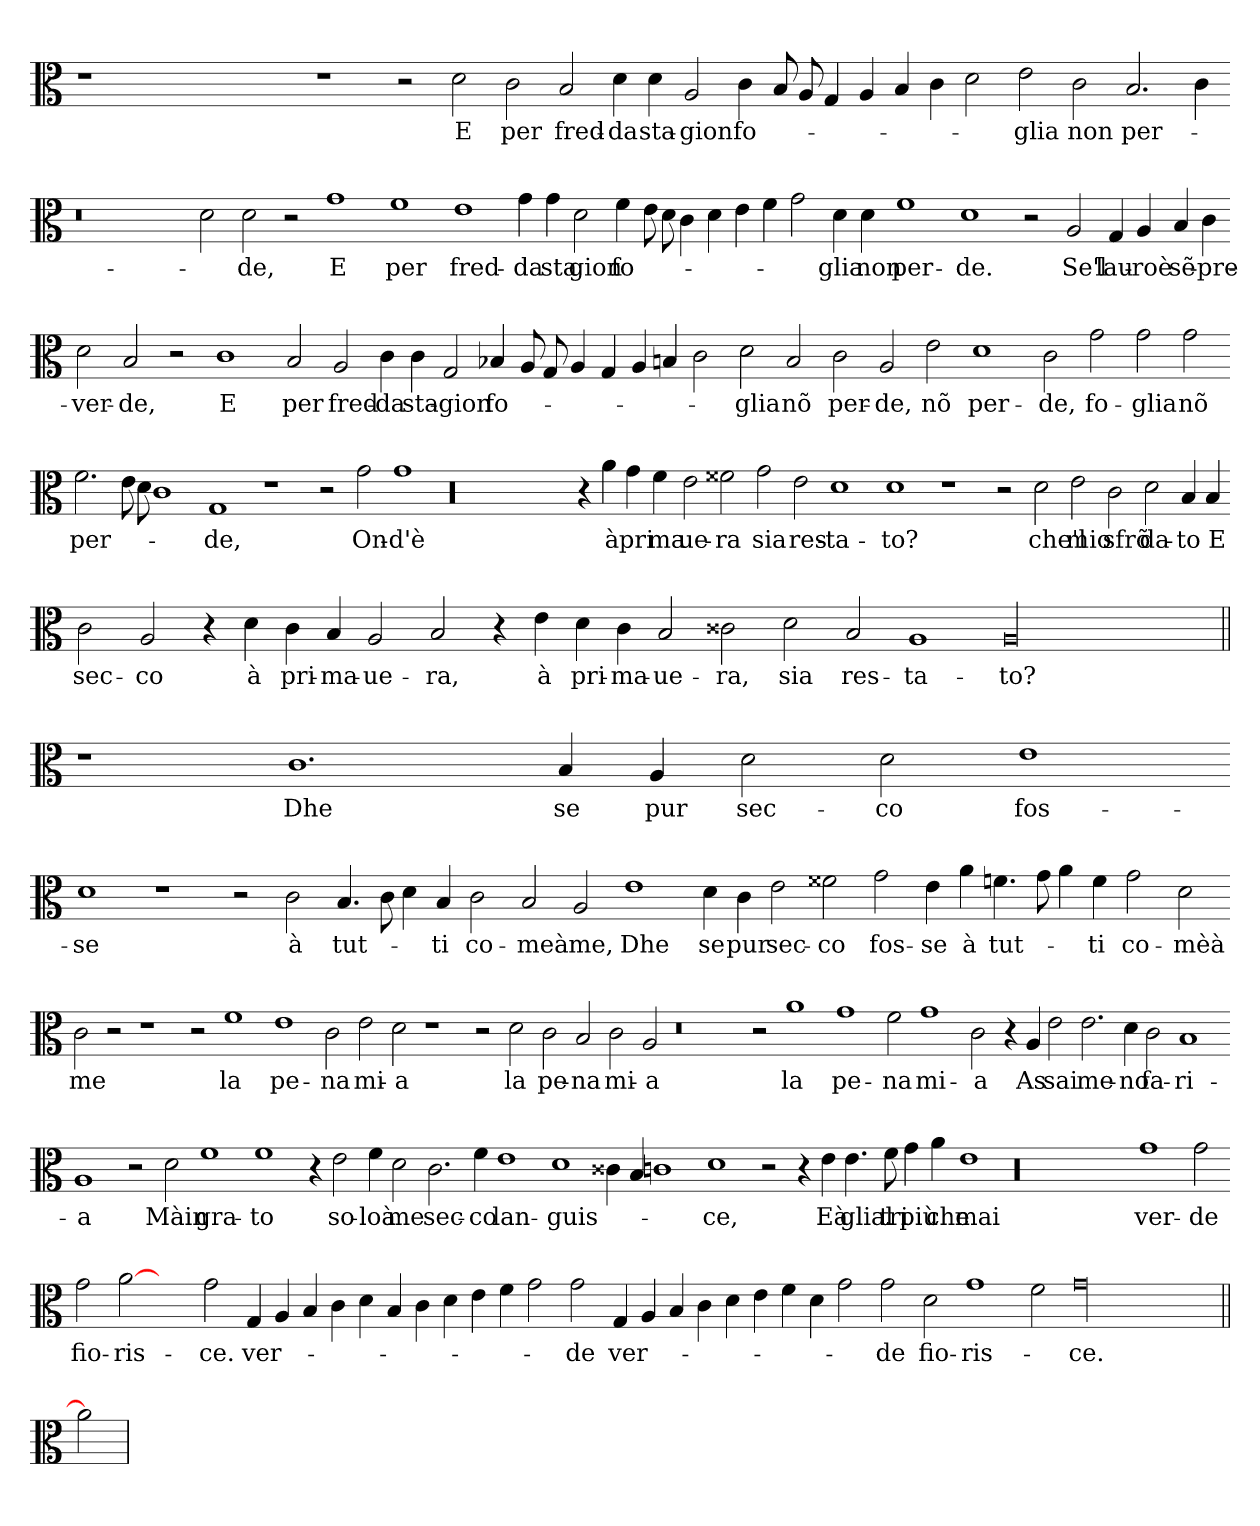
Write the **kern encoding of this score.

**kern	**text
*part1	*part1
*staff1	*staff1
*clefC3	*
*k[]	*
=	=
1r	.
0.ryy	.
1r	.
2r	.
2d	E
2c	per
2B	fred-
4d	da
4d	sta-
2A	gion
4c	fo-
8B	.
8A	.
4G	.
4A	.
4B	.
4c	.
2d	.
2e	glia
2c	non
2.B	per-
4c	.
=-	=-
0.r	.
2d	.
2d	de,
2r	.
1g	E
1f	per
1e	fred-
4g	da
4g	sta
2d	gion
4f	fo-
8e	.
8d	.
4c	.
4d	.
4e	.
4f	.
2g	.
4d	glia
4d	non
1f	per-
1d	de.
2r	.
2A	Se'l
4G	lau-
4A	roè-
4B	sẽ-
4c	pre-
=-	=-
2d	ver-
2B	de,
2r	.
1c	E
2B	per
2A	fred-
4c	da
4c	sta-
2G	gion
4B-X	fo-
8A	.
8G	.
4A	.
4G	.
4A	.
4B	.
2c	.
2d	glia
2B	nõ
2c	per-
2A	de,
2e	nõ
1d	per-
2c	de,
2g	fo-
2g	glia
2g	nõ
=-	=-
2.f	per-
8e	.
8d	.
1c	.
1G	de,
1r	.
2r	.
2g	On-
1g	d'è
00r	.
4r	.
4a	à
4g	pri-
4f	ma-
2e	ue-
2f##X	ra
2g	sia
2e	res-
1d	ta-
1d	to?
1r	.
2r	.
2d	che'l
2e	mio
2c	sfrõ-
2d	da-
4B	to
4B	E
=-	=-
2c	sec-
2A	co
4r	.
4d	à
4c	pri-
4B	ma-
2A	ue-
2B	ra,
4r	.
4e	à
4d	pri-
4c	ma-
2B	ue-
2c##X	ra,
2d	sia
2B	res-
1A	ta-
00A	to?
=||	=||
1r	.
1.c	Dhe
4B	se
4A	pur
2d	sec-
2d	co
1e	fos-
=-	=-
1d	se
1r	.
2r	.
2c	à
4.B	tut-
8c	.
4d	.
4B	ti
2c	co-
2B	meà
2A	me,
1e	Dhe
4d	se
4c\	pur
2e	sec-
2f##X	co
2g	fos-
4e	se
4a	à
4.f	tut-
8g	.
4a	.
4f	ti
2g	co-
2d	mѐà
=-	=-
2c	me
2r	.
1r	.
2r	.
1f	la
1e	pe-
2c	na
2e	mi-
2d	a
1r	.
2r	.
2d	la
2c	pe-
2B	na
2c	mi-
2A	a
0r	.
2r	.
1a	la
1g	pe-
2f	na
1g	mi-
2c	a
4r	.
4A	As-
2e	sai
2.e	me-
4d	no
2c	fa-
1B	ri-
=-	=-
1A	a
2r	.
2d	Màin-
1f	gra-
1f	to
4r	.
2e	so-
4f	loà
2d	me
2.c	sec-
4f	co
1e	lan-
1d	guis-
4c##X	.
4B	.
1c	.
1d	ce,
2r	.
4r	.
4e	Eà
4.e	glial-
8f	tri
4g	più
4a	che
1e	mai
00r	.
1g	ver-
2g	de
=-	=-
2g	fio-
[2a	ris-
2ryy	.
2g	ce.
4G	ver-
4A	.
4B	.
4c	.
4d	.
4B	.
4c	.
4d	.
4e	.
4f	.
2g	.
2g	de
4G	ver-
4A	.
4B	.
4c	.
4d	.
4e	.
4f	.
4d	.
2g	.
2g	de
2d	fio-
1g	ris-
2f	.
00g	ce.
=1||	=1||
2a]	.
=	=
*-	*-
